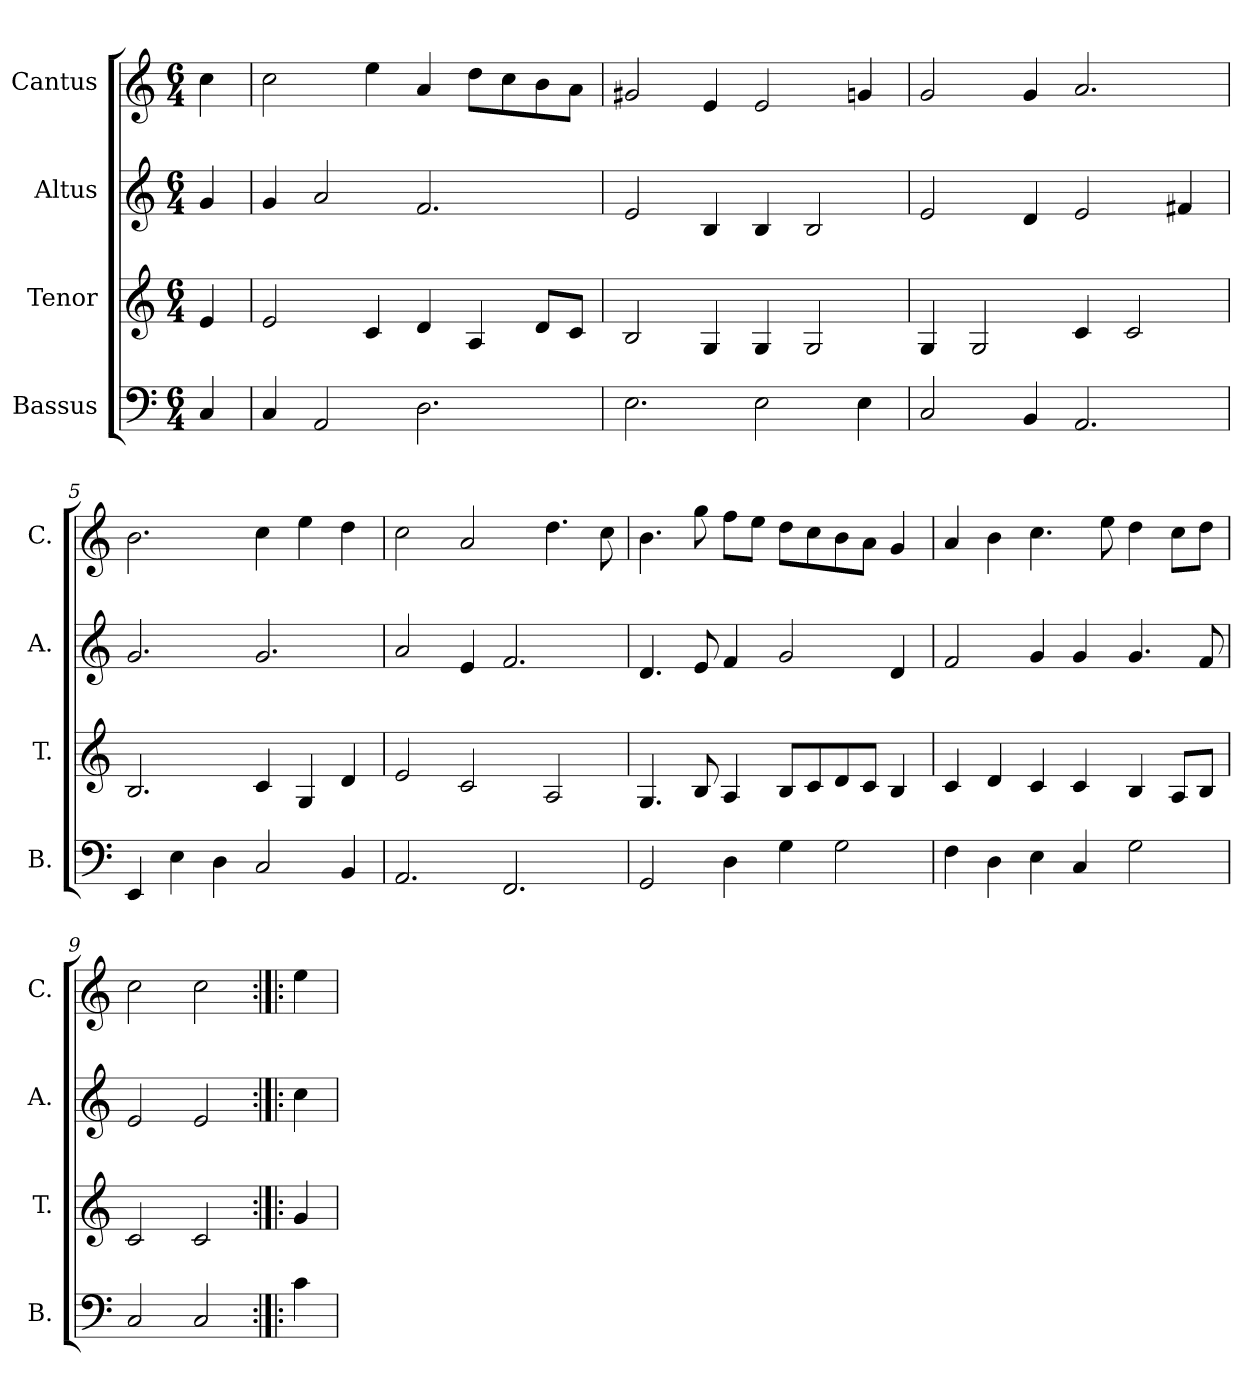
**kern	**kern	**kern	**kern
*part4	*part3	*part2	*part1
*staff4	*staff3	*staff2	*staff1
*I"Bassus	*I"Tenor	*I"Altus	*I"Cantus
*I'B.	*I'T.	*I'A.	*I'C.
*clefF4	*clefG2	*clefG2	*clefG2
*k[]	*k[]	*k[]	*k[]
*M6/4	*M6/4	*M6/4	*M6/4
=1	=1	=1	=1
4C/	4e/	4g/	4cc\
=2	=2	=2	=2
4C/	2e/	4g/	2cc\
2AA/	.	2a/	.
.	4c/	.	4ee\
2.D\	4d/	2.f/	4a/
.	4A/	.	8dd\L
.	.	.	8cc\
.	8d/L	.	8b\
.	8c/J	.	8a\J
=3	=3	=3	=3
2.E\	2B/	2e/	2g#X/
.	4G/	4B/	4e/
2E\	4G/	4B/	2e/
.	2G/	2B/	.
4E\	.	.	4gn/
=4	=4	=4	=4
2C/	4G/	2e/	2g/
.	2G/	.	.
4BB/	.	4d/	4g/
2.AA/	4c/	2e/	2.a/
.	2c/	.	.
.	.	4f#X/	.
=5	=5	=5	=5
4EE/	2.B/	2.g/	2.b\
4E\	.	.	.
4D\	.	.	.
2C/	4c/	2.g/	4cc\
.	4G/	.	4ee\
4BB/	4d/	.	4dd\
=6	=6	=6	=6
2.AA/	2e/	2a/	2cc\
.	2c/	4e/	2a/
2.FF/	.	2.f/	.
.	2A/	.	4.dd\
.	.	.	8cc\
=7	=7	=7	=7
2GG/	4.G/	4.d/	4.b\
.	8B/	8e/	8gg\
4D\	4A/	4f/	8ff\L
.	.	.	8ee\J
4G\	8B/L	2g/	8dd\L
.	8c/	.	8cc\
2G\	8d/	.	8b\
.	8c/J	.	8a\J
.	4B/	4d/	4g/
=8	=8	=8	=8
4F\	4c/	2f/	4a/
4D\	4d/	.	4b\
4E\	4c/	4g/	4.cc\
4C/	4c/	4g/	.
.	.	.	8ee\
2G\	4B/	4.g/	4dd\
.	8A/L	.	8cc\L
.	8B/J	8f/	8dd\J
!!LO:LB:g=z
=9	=9	=9	=9
2C/	2c/	2e/	2cc\
2C/	2c/	2e/	2cc\
=10:|!|:	=10:|!|:	=10:|!|:	=10:|!|:
4c\	4g/	4cc\	4ee\
=	=	=	=
*-	*-	*-	*-
